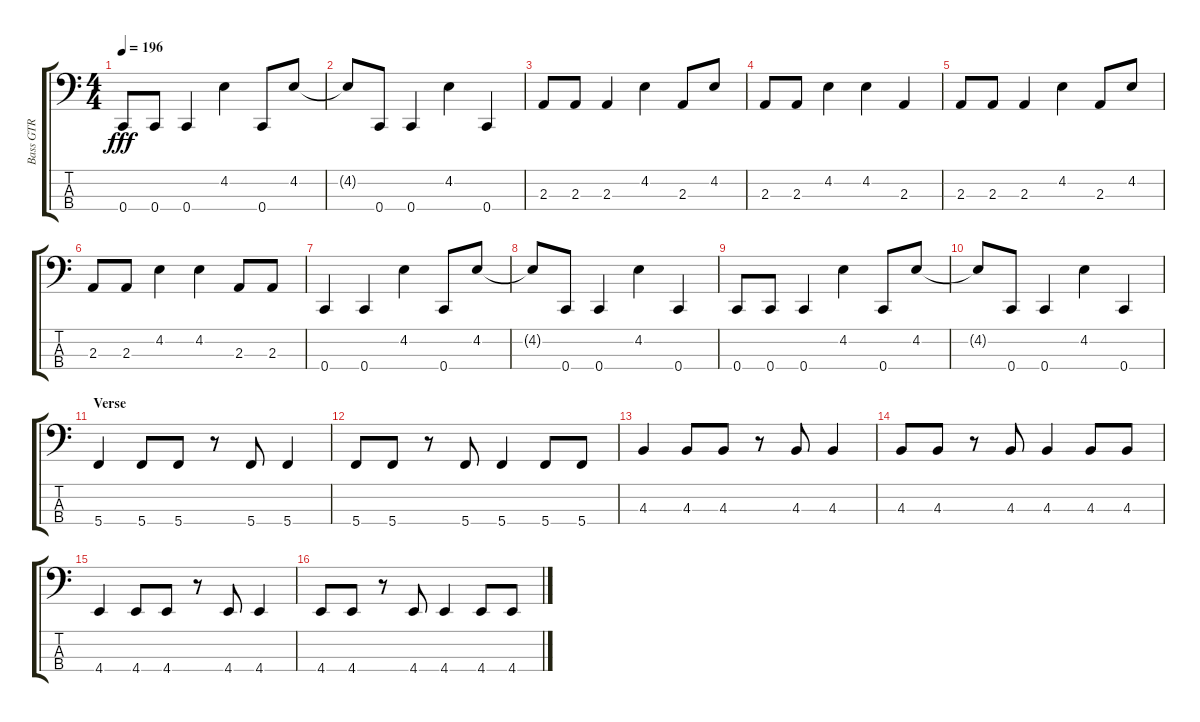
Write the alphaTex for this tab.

\track ("Bass GTR" "Bass GTR") {instrument electricbassfinger}
\staff {score tabs}
\tuning (F2 C2 G1 C1) {hide}
\ts (4 4)
\tempo 196
\clef f4
\ks aminor
0.4.8{dy fff} 0.4.8 0.4.4 4.2.4 0.4.8 4.2.8 |
4.2{t}.8 0.4.8 0.4.4 4.2.4 0.4.4 |
2.3.8 2.3.8 2.3.4 4.2.4 2.3.8 4.2.8 |
2.3.8 2.3.8 4.2.4 4.2.4 2.3.4 |
2.3.8 2.3.8 2.3.4 4.2.4 2.3.8 4.2.8 |
2.3.8 2.3.8 4.2.4 4.2.4 2.3.8 2.3.8 |
0.4.4 0.4.4 4.2.4 0.4.8 4.2.8 |
4.2{t}.8 0.4.8 0.4.4 4.2.4 0.4.4 |
0.4.8 0.4.8 0.4.4 4.2.4 0.4.8 4.2.8 |
4.2{t}.8 0.4.8 0.4.4 4.2.4 0.4.4 |
\section ("" "Verse")
5.4.4 5.4.8 5.4.8 r.8 5.4.8 5.4.4 |
5.4.8 5.4.8 r.8 5.4.8 5.4.4 5.4.8 5.4.8 |
4.3.4 4.3.8 4.3.8 r.8 4.3.8 4.3.4 |
4.3.8 4.3.8 r.8 4.3.8 4.3.4 4.3.8 4.3.8 |
4.4.4 4.4.8 4.4.8 r.8 4.4.8 4.4.4 |
4.4.8 4.4.8 r.8 4.4.8 4.4.4 4.4.8 4.4.8
